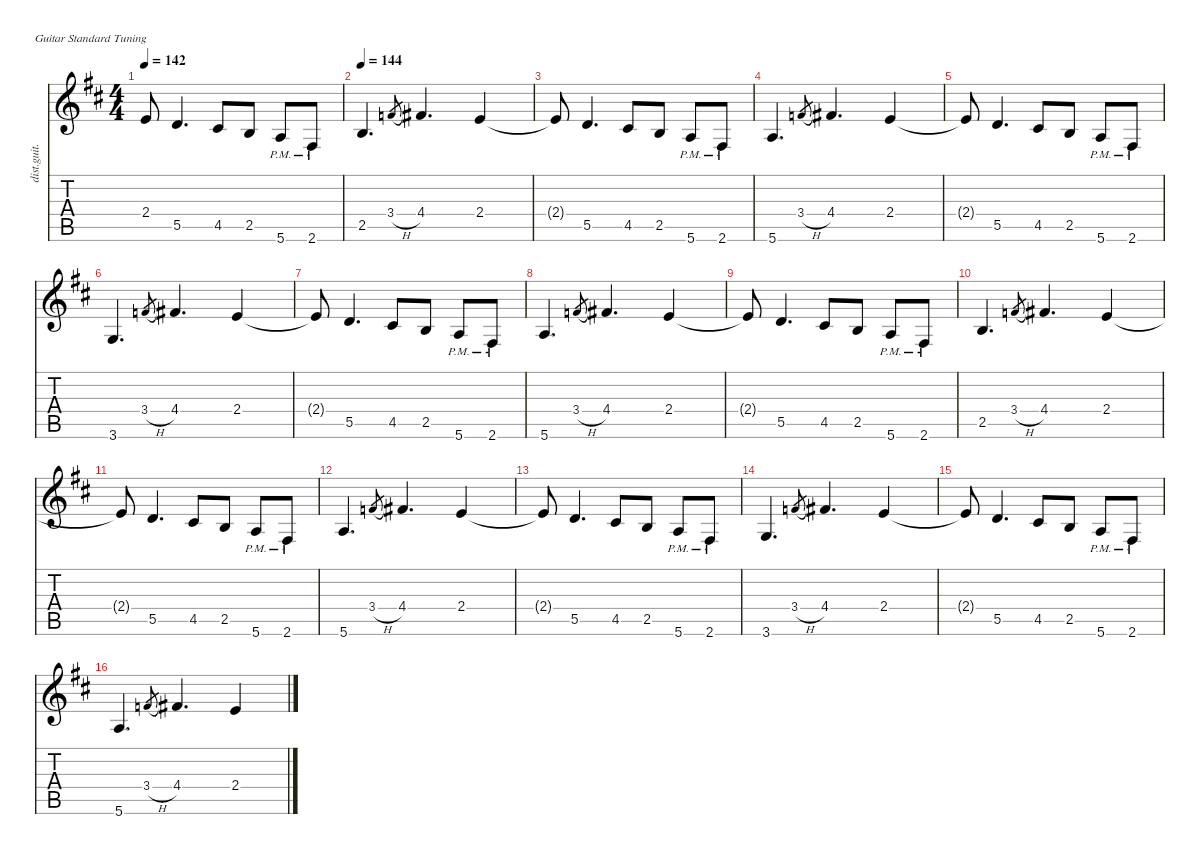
\defaultSystemsLayout 4
\hideDynamics
\bracketExtendMode nobrackets
\otherSystemsTrackNameOrientation horizontal
\track ("Kirk - Rythme Distortion" "dist.guit.") {defaultSystemsLayout 8 instrument distortionguitar}
\staff {score tabs}
\tuning (E4 B3 G3 D3 A2 E2)
\ts (4 4)
\tempo 142
\clef g2
\ks bminor
2.4{t acc forcenatural}.8{dy f beam Up} 5.5{acc forcenatural}.4{d beam Up} 4.5{acc #}.8{beam Up} 2.5{acc forcenatural}.8{beam Up} 5.6{pm acc forcenatural}.8{beam Up} 2.6{pm acc #}.8{beam Up} |
\tempo 144
2.5{acc forcenatural}.4{d beam Up} 3.4{h acc forcenatural}.8{gr dy mf beam Up} 4.4{acc #}.4{d dy f beam Up} 2.4{acc forcenatural}.4{beam Up} |
2.4{t acc forcenatural}.8{beam Up} 5.5{acc forcenatural}.4{d beam Up} 4.5{acc #}.8{beam Up} 2.5{acc forcenatural}.8{beam Up} 5.6{pm acc forcenatural}.8{beam Up} 2.6{pm acc #}.8{beam Up} |
5.6{acc forcenatural}.4{d beam Up} 3.4{h acc forcenatural}.8{gr dy mf beam Up} 4.4{acc #}.4{d dy f beam Up} 2.4{acc forcenatural}.4{beam Up} |
2.4{t acc forcenatural}.8{beam Up} 5.5{acc forcenatural}.4{d beam Up} 4.5{acc #}.8{beam Up} 2.5{acc forcenatural}.8{beam Up} 5.6{pm acc forcenatural}.8{beam Up} 2.6{pm acc #}.8{beam Up} |
3.6{acc forcenatural}.4{d beam Up} 3.4{h acc forcenatural}.8{gr dy mf beam Up} 4.4{acc #}.4{d dy f beam Up} 2.4{acc forcenatural}.4{beam Up} |
2.4{t acc forcenatural}.8{beam Up} 5.5{acc forcenatural}.4{d beam Up} 4.5{acc #}.8{beam Up} 2.5{acc forcenatural}.8{beam Up} 5.6{pm acc forcenatural}.8{beam Up} 2.6{pm acc #}.8{beam Up} |
5.6{acc forcenatural}.4{d beam Up} 3.4{h acc forcenatural}.8{gr dy mf beam Up} 4.4{acc #}.4{d dy f beam Up} 2.4{acc forcenatural}.4{beam Up} |
2.4{t acc forcenatural}.8{beam Up} 5.5{acc forcenatural}.4{d beam Up} 4.5{acc #}.8{beam Up} 2.5{acc forcenatural}.8{beam Up} 5.6{pm acc forcenatural}.8{beam Up} 2.6{pm acc #}.8{beam Up} |
2.5{acc forcenatural}.4{d beam Up} 3.4{h acc forcenatural}.8{gr dy mf beam Up} 4.4{acc #}.4{d dy f beam Up} 2.4{acc forcenatural}.4{beam Up} |
2.4{t acc forcenatural}.8{beam Up} 5.5{acc forcenatural}.4{d beam Up} 4.5{acc #}.8{beam Up} 2.5{acc forcenatural}.8{beam Up} 5.6{pm acc forcenatural}.8{beam Up} 2.6{pm acc #}.8{beam Up} |
5.6{acc forcenatural}.4{d beam Up} 3.4{h acc forcenatural}.8{gr dy mf beam Up} 4.4{acc #}.4{d dy f beam Up} 2.4{acc forcenatural}.4{beam Up} |
2.4{t acc forcenatural}.8{beam Up} 5.5{acc forcenatural}.4{d beam Up} 4.5{acc #}.8{beam Up} 2.5{acc forcenatural}.8{beam Up} 5.6{pm acc forcenatural}.8{beam Up} 2.6{pm acc #}.8{beam Up} |
3.6{acc forcenatural}.4{d beam Up} 3.4{h acc forcenatural}.8{gr dy mf beam Up} 4.4{acc #}.4{d dy f beam Up} 2.4{acc forcenatural}.4{beam Up} |
2.4{t acc forcenatural}.8{beam Up} 5.5{acc forcenatural}.4{d beam Up} 4.5{acc #}.8{beam Up} 2.5{acc forcenatural}.8{beam Up} 5.6{pm acc forcenatural}.8{beam Up} 2.6{pm acc #}.8{beam Up} |
5.6{acc forcenatural}.4{d beam Up} 3.4{h acc forcenatural}.8{gr dy mf beam Up} 4.4{acc #}.4{d dy f beam Up} 2.4{acc forcenatural}.4{beam Up}
